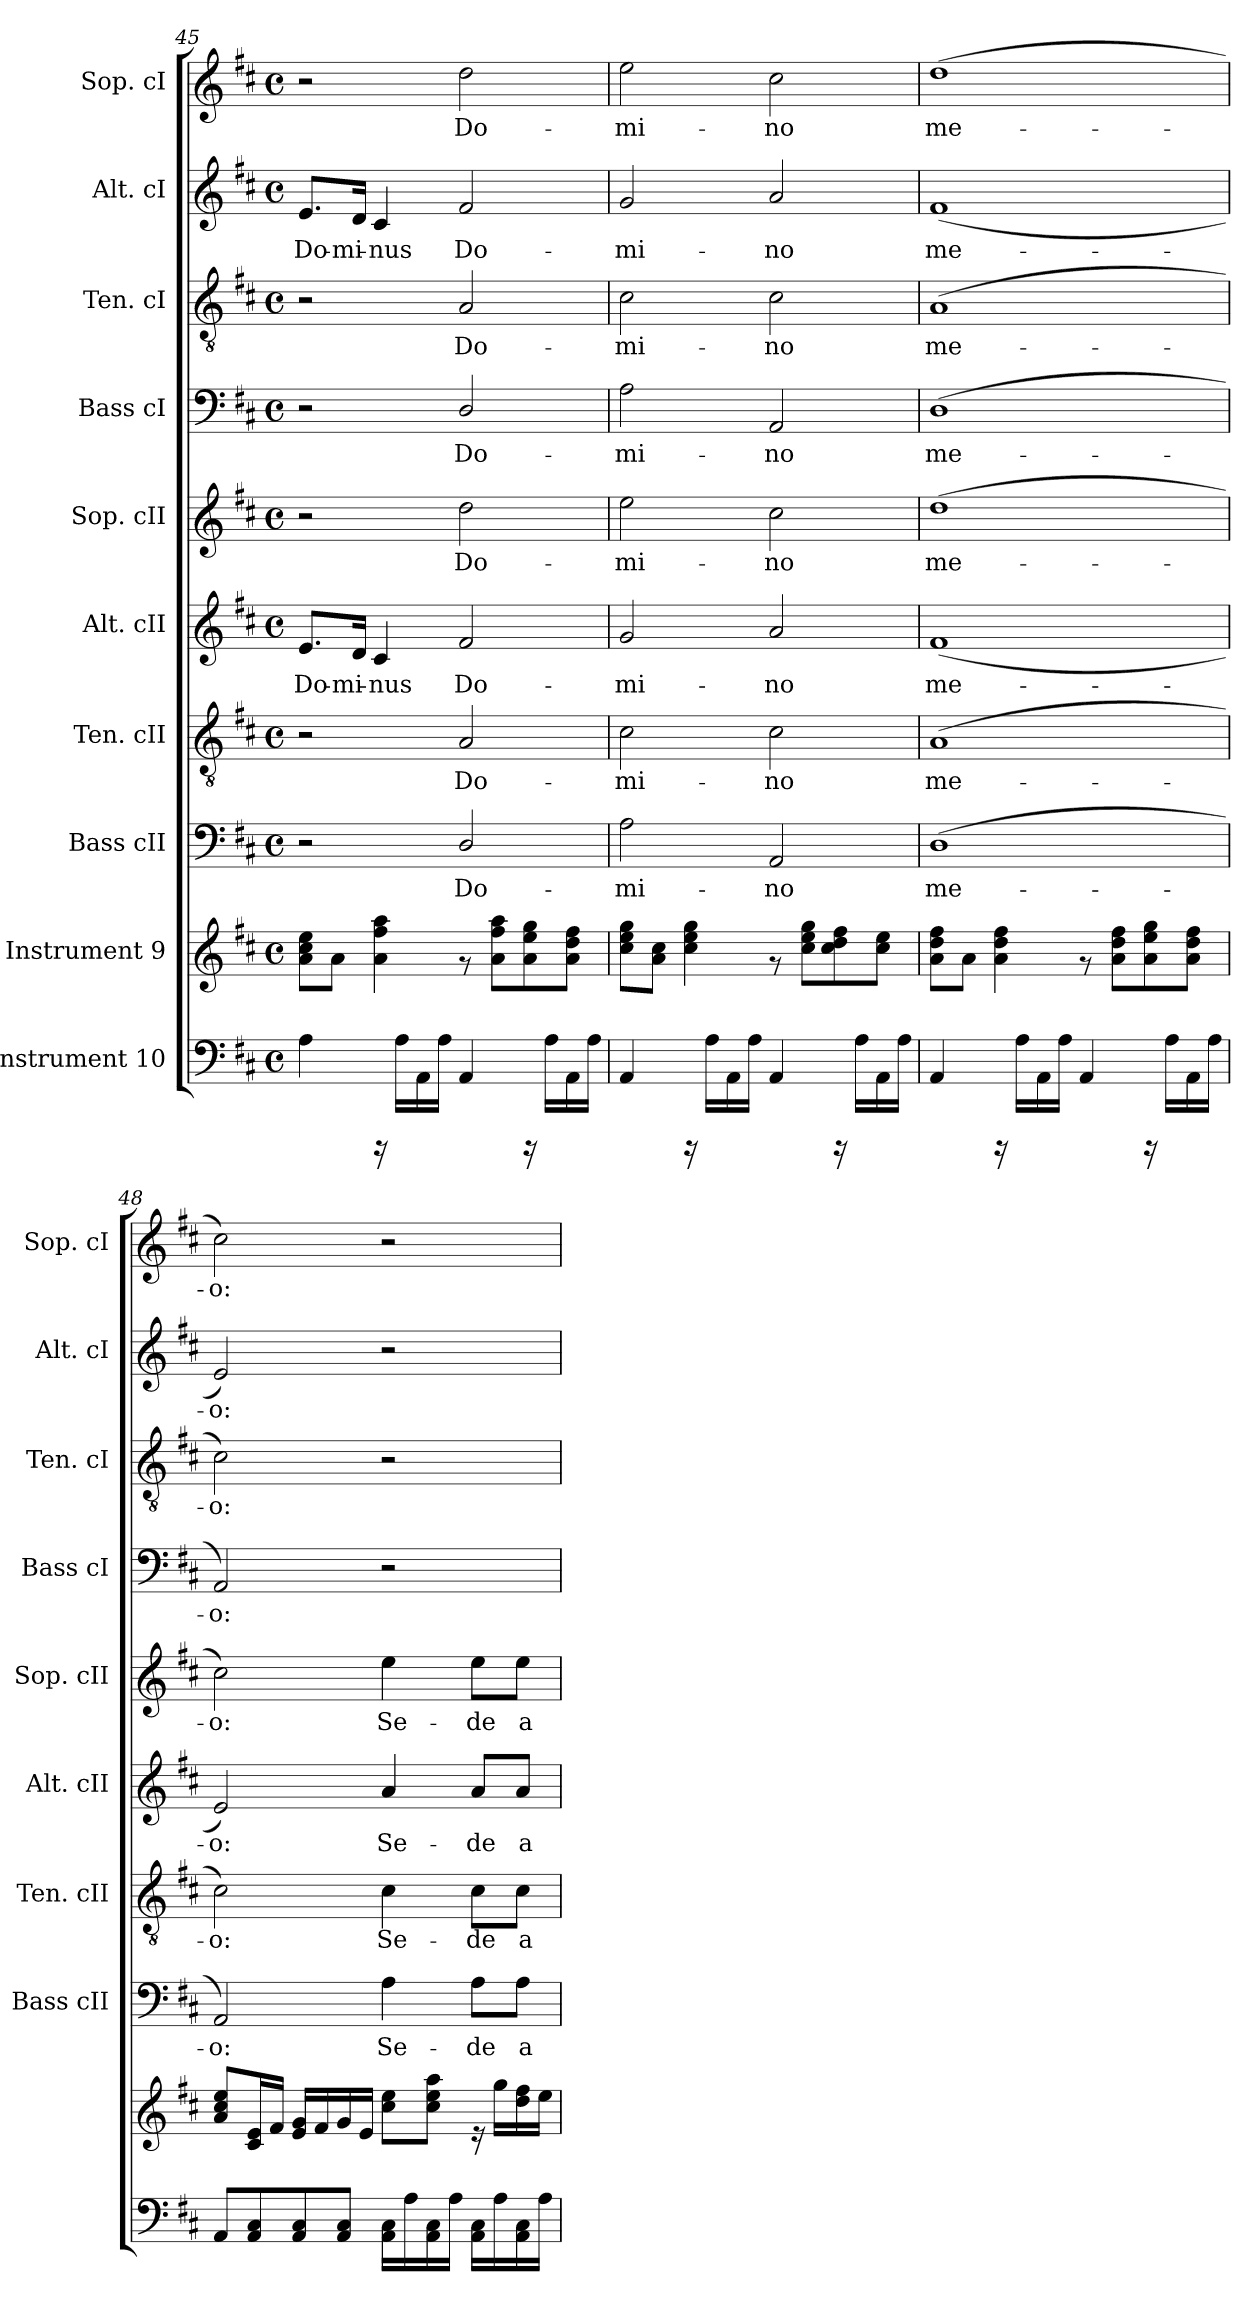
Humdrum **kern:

**kern	**kern	**kern	**text	**kern	**text	**kern	**text	**kern	**text	**kern	**text	**kern	**text	**kern	**text	**kern	**text
*part10	*part9	*part8	*part8	*part7	*part7	*part6	*part6	*part5	*part5	*part4	*part4	*part3	*part3	*part2	*part2	*part1	*part1
*staff10	*staff9	*staff8	*staff8	*staff7	*staff7	*staff6	*staff6	*staff5	*staff5	*staff4	*staff4	*staff3	*staff3	*staff2	*staff2	*staff1	*staff1
*I"Instrument 10	*I"Instrument 9	*I"Bass cII	*	*I"Ten. cII	*	*I"Alt. cII	*	*I"Sop. cII	*	*I"Bass cI	*	*I"Ten. cI	*	*I"Alt. cI	*	*I"Sop. cI	*
*	*	*I'Bass cII	*	*I'Ten. cII	*	*I'Alt. cII	*	*I'Sop. cII	*	*I'Bass cI	*	*I'Ten. cI	*	*I'Alt. cI	*	*I'Sop. cI	*
!!LO:PB:g=z
*clefF4	*clefG2	*clefF4	*	*clefGv2	*	*clefG2	*	*clefG2	*	*clefF4	*	*clefGv2	*	*clefG2	*	*clefG2	*
*k[f#c#]	*k[f#c#]	*k[f#c#]	*	*k[f#c#]	*	*k[f#c#]	*	*k[f#c#]	*	*k[f#c#]	*	*k[f#c#]	*	*k[f#c#]	*	*k[f#c#]	*
*D:	*D:	*D:	*	*D:	*	*D:	*	*D:	*	*D:	*	*D:	*	*D:	*	*D:	*
*M4/4	*M4/4	*M4/4	*	*M4/4	*	*M4/4	*	*M4/4	*	*M4/4	*	*M4/4	*	*M4/4	*	*M4/4	*
*met(c)	*met(c)	*met(c)	*	*met(c)	*	*met(c)	*	*met(c)	*	*met(c)	*	*met(c)	*	*met(c)	*	*met(c)	*
=45	=45	=45	=45	=45	=45	=45	=45	=45	=45	=45	=45	=45	=45	=45	=45	=45	=45
!	!	!	!	!	!	!	!LO:LY:b:cj	!	!	!	!	!	!	!	!LO:LY:b:cj	!	!
4A\	8ee\ 8cc#\ 8a\L	2r	.	2r	.	8.e/L	Do-	2r	.	2r	.	2r	.	8.e/L	Do-	2r	.
.	8a\J	.	.	.	.	.	.	.	.	.	.	.	.	.	.	.	.
!	!	!	!	!	!	!	!LO:LY:b:cj	!	!	!	!	!	!	!	!LO:LY:b:cj	!	!
.	.	.	.	.	.	16d/Jk	-mi-	.	.	.	.	.	.	16d/Jk	-mi-	.	.
!	!	!	!	!	!	!	!LO:LY:b:cj	!	!	!	!	!	!	!	!LO:LY:b:cj	!	!
16rBBBB	4aa\ 4ff#\ 4a\	.	.	.	.	4c#/	-nus	.	.	.	.	.	.	4c#/	-nus	.	.
16A\L	.	.	.	.	.	.	.	.	.	.	.	.	.	.	.	.	.
16AA\	.	.	.	.	.	.	.	.	.	.	.	.	.	.	.	.	.
16A\J	.	.	.	.	.	.	.	.	.	.	.	.	.	.	.	.	.
!	!	!	!LO:LY:b:cj	!	!LO:LY:b:cj	!	!LO:LY:b:cj	!	!LO:LY:b:cj	!	!LO:LY:b:cj	!	!LO:LY:b:cj	!	!LO:LY:b:cj	!	!LO:LY:b:cj
4AA/	8rf	2D/	Do-	2A/	Do-	2f#/	Do-	2dd\	Do-	2D/	Do-	2A/	Do-	2f#/	Do-	2dd\	Do-
.	8aa\ 8ff#\ 8a\L	.	.	.	.	.	.	.	.	.	.	.	.	.	.	.	.
16rBBBB	8gg\ 8ee\ 8a\	.	.	.	.	.	.	.	.	.	.	.	.	.	.	.	.
16A\L	.	.	.	.	.	.	.	.	.	.	.	.	.	.	.	.	.
16AA\	8ff#\ 8dd\ 8a\J	.	.	.	.	.	.	.	.	.	.	.	.	.	.	.	.
16A\J	.	.	.	.	.	.	.	.	.	.	.	.	.	.	.	.	.
=46	=46	=46	=46	=46	=46	=46	=46	=46	=46	=46	=46	=46	=46	=46	=46	=46	=46
!	!	!	!LO:LY:b:cj	!	!LO:LY:b:cj	!	!LO:LY:b:cj	!	!LO:LY:b:cj	!	!LO:LY:b:cj	!	!LO:LY:b:cj	!	!LO:LY:b:cj	!	!LO:LY:b:cj
4AA/	8gg\ 8ee\ 8cc#\L	2A\	-mi-	2c#\	-mi-	2g/	-mi-	2ee\	-mi-	2A\	-mi-	2c#\	-mi-	2g/	-mi-	2ee\	-mi-
.	8a\ 8cc#\J	.	.	.	.	.	.	.	.	.	.	.	.	.	.	.	.
16rBBBB	4gg\ 4ee\ 4cc#\	.	.	.	.	.	.	.	.	.	.	.	.	.	.	.	.
16A\L	.	.	.	.	.	.	.	.	.	.	.	.	.	.	.	.	.
16AA\	.	.	.	.	.	.	.	.	.	.	.	.	.	.	.	.	.
16A\J	.	.	.	.	.	.	.	.	.	.	.	.	.	.	.	.	.
!	!	!	!LO:LY:b:cj	!	!LO:LY:b:cj	!	!LO:LY:b:cj	!	!LO:LY:b:cj	!	!LO:LY:b:cj	!	!LO:LY:b:cj	!	!LO:LY:b:cj	!	!LO:LY:b:cj
4AA/	8rf	2AA/	-no	2c#\	-no	2a/	-no	2cc#\	-no	2AA/	-no	2c#\	-no	2a/	-no	2cc#\	-no
.	8gg\ 8ee\ 8cc#\L	.	.	.	.	.	.	.	.	.	.	.	.	.	.	.	.
16rBBBB	8ff#\ 8cc#\ 8dd\	.	.	.	.	.	.	.	.	.	.	.	.	.	.	.	.
16A\L	.	.	.	.	.	.	.	.	.	.	.	.	.	.	.	.	.
16AA\	8ee\ 8cc#\J	.	.	.	.	.	.	.	.	.	.	.	.	.	.	.	.
16A\J	.	.	.	.	.	.	.	.	.	.	.	.	.	.	.	.	.
=47	=47	=47	=47	=47	=47	=47	=47	=47	=47	=47	=47	=47	=47	=47	=47	=47	=47
!	!	!	!LO:LY:b:cj	!	!LO:LY:b:cj	!	!LO:LY:b:cj	!	!LO:LY:b:cj	!	!LO:LY:b:cj	!	!LO:LY:b:cj	!	!LO:LY:b:cj	!	!LO:LY:b:cj
4AA/	8ff#\ 8dd\ 8a\L	(<1D	me-	(<1A	me-	(<1f#	me-	(>1dd	me-	(<1D	me-	(<1A	me-	(<1f#	me-	(>1dd	me-
.	8a\J	.	.	.	.	.	.	.	.	.	.	.	.	.	.	.	.
16rBBBB	4ff#\ 4dd\ 4a\	.	.	.	.	.	.	.	.	.	.	.	.	.	.	.	.
16A\L	.	.	.	.	.	.	.	.	.	.	.	.	.	.	.	.	.
16AA\	.	.	.	.	.	.	.	.	.	.	.	.	.	.	.	.	.
16A\J	.	.	.	.	.	.	.	.	.	.	.	.	.	.	.	.	.
4AA/	8rf	.	.	.	.	.	.	.	.	.	.	.	.	.	.	.	.
.	8ff#\ 8dd\ 8a\L	.	.	.	.	.	.	.	.	.	.	.	.	.	.	.	.
16rBBBB	8gg\ 8ee\ 8a\	.	.	.	.	.	.	.	.	.	.	.	.	.	.	.	.
16A\L	.	.	.	.	.	.	.	.	.	.	.	.	.	.	.	.	.
16AA\	8ff#\ 8dd\ 8a\J	.	.	.	.	.	.	.	.	.	.	.	.	.	.	.	.
16A\J	.	.	.	.	.	.	.	.	.	.	.	.	.	.	.	.	.
!!LO:PB:g=z
=48	=48	=48	=48	=48	=48	=48	=48	=48	=48	=48	=48	=48	=48	=48	=48	=48	=48
!	!	!	!LO:LY:b:cj	!	!LO:LY:b:cj	!	!LO:LY:b:cj	!	!LO:LY:b:cj	!	!LO:LY:b:cj	!	!LO:LY:b:cj	!	!LO:LY:b:cj	!	!LO:LY:b:cj
8AA/L	8ee/ 8a/ 8cc#/L	2AA/)	-o:	2c#\)	-o:	2e/)	-o:	2cc#\)	-o:	2AA/)	-o:	2c#\)	-o:	2e/)	-o:	2cc#\)	-o:
8C#/ 8AA/	16e/ 16c#/	.	.	.	.	.	.	.	.	.	.	.	.	.	.	.	.
.	16f#/J	.	.	.	.	.	.	.	.	.	.	.	.	.	.	.	.
8C#/ 8AA/	16g/ 16e/L	.	.	.	.	.	.	.	.	.	.	.	.	.	.	.	.
.	16f#/	.	.	.	.	.	.	.	.	.	.	.	.	.	.	.	.
8C#/ 8AA/J	16g/	.	.	.	.	.	.	.	.	.	.	.	.	.	.	.	.
.	16e/J	.	.	.	.	.	.	.	.	.	.	.	.	.	.	.	.
!	!	!	!LO:LY:b:cj	!	!LO:LY:b:cj	!	!LO:LY:b:cj	!	!LO:LY:b:cj	!	!	!	!	!	!	!	!
16C#\ 16AA\L	8ee\ 8cc#\L	4A\	Se-	4c#\	Se-	4a/	Se-	4ee\	Se-	2r	.	2r	.	2r	.	2r	.
16A\	.	.	.	.	.	.	.	.	.	.	.	.	.	.	.	.	.
16C#\ 16AA\	8aa\ 8ee\ 8cc#\J	.	.	.	.	.	.	.	.	.	.	.	.	.	.	.	.
16A\J	.	.	.	.	.	.	.	.	.	.	.	.	.	.	.	.	.
!	!	!	!LO:LY:b:cj	!	!LO:LY:b:cj	!	!LO:LY:b:cj	!	!LO:LY:b:cj	!	!	!	!	!	!	!	!
16C#\ 16AA\L	16re	8A\L	-de	8c#\L	-de	8a/L	-de	8ee\L	-de	.	.	.	.	.	.	.	.
16A\	16gg\L	.	.	.	.	.	.	.	.	.	.	.	.	.	.	.	.
!	!	!	!LO:LY:b:cj	!	!LO:LY:b:cj	!	!LO:LY:b:cj	!	!LO:LY:b:cj	!	!	!	!	!	!	!	!
16C#\ 16AA\	16ff#\ 16dd\	8A\J	a	8c#\J	a	8a/J	a	8ee\J	a	.	.	.	.	.	.	.	.
16A\J	16ee\J	.	.	.	.	.	.	.	.	.	.	.	.	.	.	.	.
=	=	=	=	=	=	=	=	=	=	=	=	=	=	=	=	=	=
*-	*-	*-	*-	*-	*-	*-	*-	*-	*-	*-	*-	*-	*-	*-	*-	*-	*-
